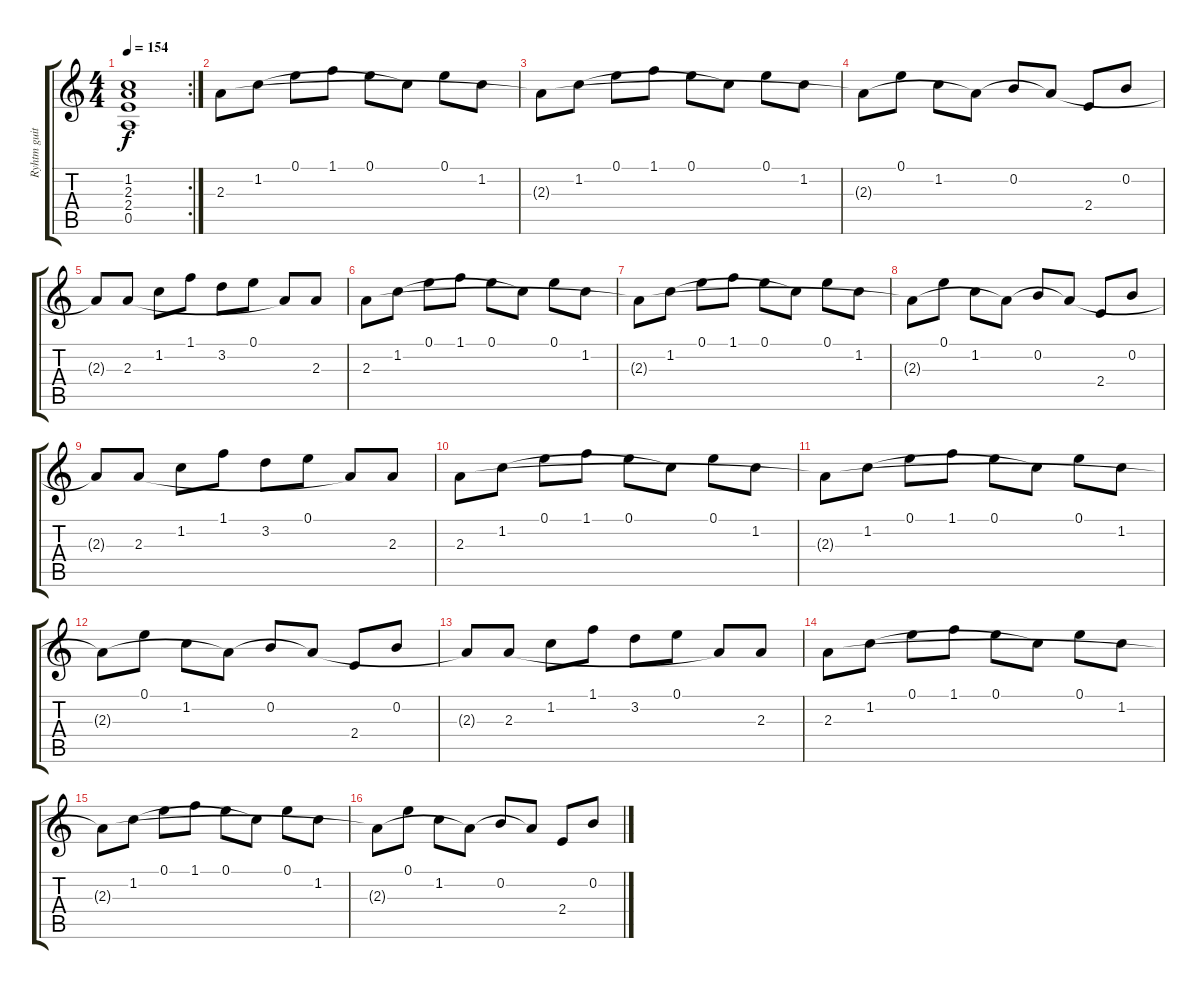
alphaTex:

\track ("Ryhtm guitar" "Ryhtm guit") {instrument distortionguitar}
\staff {score tabs}
\tuning (E4 B3 G3 D3 A2 E2) {hide}
\rc 2
\ts (4 4)
\tempo 154
\clef g2
\ks c
(1.2 2.3 2.4 0.5).1{dy f} |
2.3.8{instrument distortionguitar} 1.2.8 0.1.8 1.1.8 0.1.8 1.2{t}.8 0.1.8 1.2.8 |
2.3{t}.8 1.2.8 0.1.8 1.1.8 0.1.8 1.2{t}.8 0.1.8 1.2.8 |
2.3{t}.8 0.1.8 1.2.8 2.3{t}.8 0.2.8 2.3{t}.8 2.4.8 0.2.8 |
2.3{t}.8 2.3.8 1.2.8 1.1.8 3.2.8 0.1.8 2.3{t}.8 2.3.8 |
2.3.8 1.2.8 0.1.8 1.1.8 0.1.8 1.2{t}.8 0.1.8 1.2.8 |
2.3{t}.8 1.2.8 0.1.8 1.1.8 0.1.8 1.2{t}.8 0.1.8 1.2.8 |
2.3{t}.8 0.1.8 1.2.8 2.3{t}.8 0.2.8 2.3{t}.8 2.4.8 0.2.8 |
2.3{t}.8 2.3.8 1.2.8 1.1.8 3.2.8 0.1.8 2.3{t}.8 2.3.8 |
2.3.8{instrument distortionguitar} 1.2.8 0.1.8 1.1.8 0.1.8 1.2{t}.8 0.1.8 1.2.8 |
2.3{t}.8 1.2.8 0.1.8 1.1.8 0.1.8 1.2{t}.8 0.1.8 1.2.8 |
2.3{t}.8 0.1.8 1.2.8 2.3{t}.8 0.2.8 2.3{t}.8 2.4.8 0.2.8 |
2.3{t}.8 2.3.8 1.2.8 1.1.8 3.2.8 0.1.8 2.3{t}.8 2.3.8 |
2.3.8 1.2.8 0.1.8 1.1.8 0.1.8 1.2{t}.8 0.1.8 1.2.8 |
2.3{t}.8 1.2.8 0.1.8 1.1.8 0.1.8 1.2{t}.8 0.1.8 1.2.8 |
2.3{t}.8 0.1.8 1.2.8 2.3{t}.8 0.2.8 2.3{t}.8 2.4.8 0.2.8
